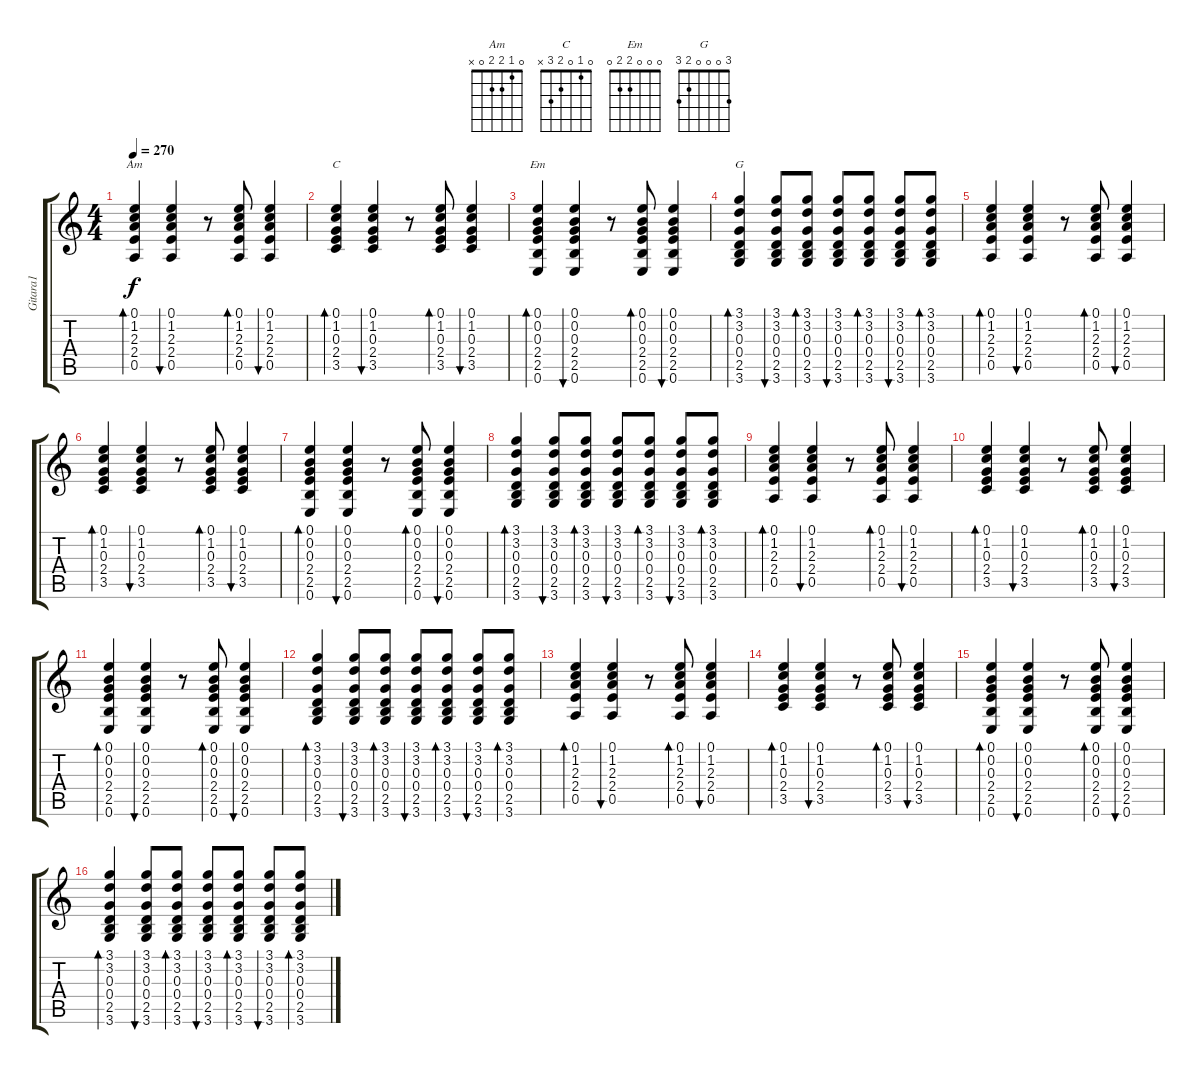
\track ("Gitara1" "Gitara1") {instrument acousticguitarsteel}
\staff {score tabs}
\tuning (E4 B3 G3 D3 A2 E2) {hide}
\chord ("Am" 0 1 2 2 0 x)
\chord ("C" 0 1 0 2 3 x)
\chord ("Em" 0 0 0 2 2 0)
\chord ("G" 3 0 0 0 2 3)
\ts (4 4)
\tempo 270
\clef g2
\ks c
(0.1 1.2 2.3 2.4 0.5).4{bd 60 ch "Am" dy f} (0.1 1.2 2.3 2.4 0.5).4{bu 60} r.8 (0.1 1.2 2.3 2.4 0.5).8{bd 60} (0.1 1.2 2.3 2.4 0.5).4{bu 60} |
(0.1 1.2 0.3 2.4 3.5).4{bd 60 ch "C"} (0.1 1.2 0.3 2.4 3.5).4{bu 60} r.8 (0.1 1.2 0.3 2.4 3.5).8{bd 60} (0.1 1.2 0.3 2.4 3.5).4{bu 60} |
(0.1 0.2 0.3 2.4 2.5 0.6).4{bd 60 ch "Em"} (0.1 0.2 0.3 2.4 2.5 0.6).4{bu 60} r.8 (0.1 0.2 0.3 2.4 2.5 0.6).8{bd 60} (0.1 0.2 0.3 2.4 2.5 0.6).4{bu 60} |
(3.1 3.2 0.3 0.4 2.5 3.6).4{bd 60 ch "G"} (3.1 3.2 0.3 0.4 2.5 3.6).8{bu 60} (3.1 3.2 0.3 0.4 2.5 3.6).8{bd 60} (3.1 3.2 0.3 0.4 2.5 3.6).8{bu 60} (3.1 3.2 0.3 0.4 2.5 3.6).8{bd 60} (3.1 3.2 0.3 0.4 2.5 3.6).8{bu 60} (3.1 3.2 0.3 0.4 2.5 3.6).8{bd 60} |
(0.1 1.2 2.3 2.4 0.5).4{bd 60} (0.1 1.2 2.3 2.4 0.5).4{bu 60} r.8 (0.1 1.2 2.3 2.4 0.5).8{bd 60} (0.1 1.2 2.3 2.4 0.5).4{bu 60} |
(0.1 1.2 0.3 2.4 3.5).4{bd 60} (0.1 1.2 0.3 2.4 3.5).4{bu 60} r.8 (0.1 1.2 0.3 2.4 3.5).8{bd 60} (0.1 1.2 0.3 2.4 3.5).4{bu 60} |
(0.1 0.2 0.3 2.4 2.5 0.6).4{bd 60} (0.1 0.2 0.3 2.4 2.5 0.6).4{bu 60} r.8 (0.1 0.2 0.3 2.4 2.5 0.6).8{bd 60} (0.1 0.2 0.3 2.4 2.5 0.6).4{bu 60} |
(3.1 3.2 0.3 0.4 2.5 3.6).4{bd 60} (3.1 3.2 0.3 0.4 2.5 3.6).8{bu 60} (3.1 3.2 0.3 0.4 2.5 3.6).8{bd 60} (3.1 3.2 0.3 0.4 2.5 3.6).8{bu 60} (3.1 3.2 0.3 0.4 2.5 3.6).8{bd 60} (3.1 3.2 0.3 0.4 2.5 3.6).8{bu 60} (3.1 3.2 0.3 0.4 2.5 3.6).8{bd 60} |
(0.1 1.2 2.3 2.4 0.5).4{bd 60} (0.1 1.2 2.3 2.4 0.5).4{bu 60} r.8 (0.1 1.2 2.3 2.4 0.5).8{bd 60} (0.1 1.2 2.3 2.4 0.5).4{bu 60} |
(0.1 1.2 0.3 2.4 3.5).4{bd 60} (0.1 1.2 0.3 2.4 3.5).4{bu 60} r.8 (0.1 1.2 0.3 2.4 3.5).8{bd 60} (0.1 1.2 0.3 2.4 3.5).4{bu 60} |
(0.1 0.2 0.3 2.4 2.5 0.6).4{bd 60} (0.1 0.2 0.3 2.4 2.5 0.6).4{bu 60} r.8 (0.1 0.2 0.3 2.4 2.5 0.6).8{bd 60} (0.1 0.2 0.3 2.4 2.5 0.6).4{bu 60} |
(3.1 3.2 0.3 0.4 2.5 3.6).4{bd 60} (3.1 3.2 0.3 0.4 2.5 3.6).8{bu 60} (3.1 3.2 0.3 0.4 2.5 3.6).8{bd 60} (3.1 3.2 0.3 0.4 2.5 3.6).8{bu 60} (3.1 3.2 0.3 0.4 2.5 3.6).8{bd 60} (3.1 3.2 0.3 0.4 2.5 3.6).8{bu 60} (3.1 3.2 0.3 0.4 2.5 3.6).8{bd 60} |
(0.1 1.2 2.3 2.4 0.5).4{bd 60} (0.1 1.2 2.3 2.4 0.5).4{bu 60} r.8 (0.1 1.2 2.3 2.4 0.5).8{bd 60} (0.1 1.2 2.3 2.4 0.5).4{bu 60} |
(0.1 1.2 0.3 2.4 3.5).4{bd 60} (0.1 1.2 0.3 2.4 3.5).4{bu 60} r.8 (0.1 1.2 0.3 2.4 3.5).8{bd 60} (0.1 1.2 0.3 2.4 3.5).4{bu 60} |
(0.1 0.2 0.3 2.4 2.5 0.6).4{bd 60} (0.1 0.2 0.3 2.4 2.5 0.6).4{bu 60} r.8 (0.1 0.2 0.3 2.4 2.5 0.6).8{bd 60} (0.1 0.2 0.3 2.4 2.5 0.6).4{bu 60} |
(3.1 3.2 0.3 0.4 2.5 3.6).4{bd 60} (3.1 3.2 0.3 0.4 2.5 3.6).8{bu 60} (3.1 3.2 0.3 0.4 2.5 3.6).8{bd 60} (3.1 3.2 0.3 0.4 2.5 3.6).8{bu 60} (3.1 3.2 0.3 0.4 2.5 3.6).8{bd 60} (3.1 3.2 0.3 0.4 2.5 3.6).8{bu 60} (3.1 3.2 0.3 0.4 2.5 3.6).8{bd 60}
